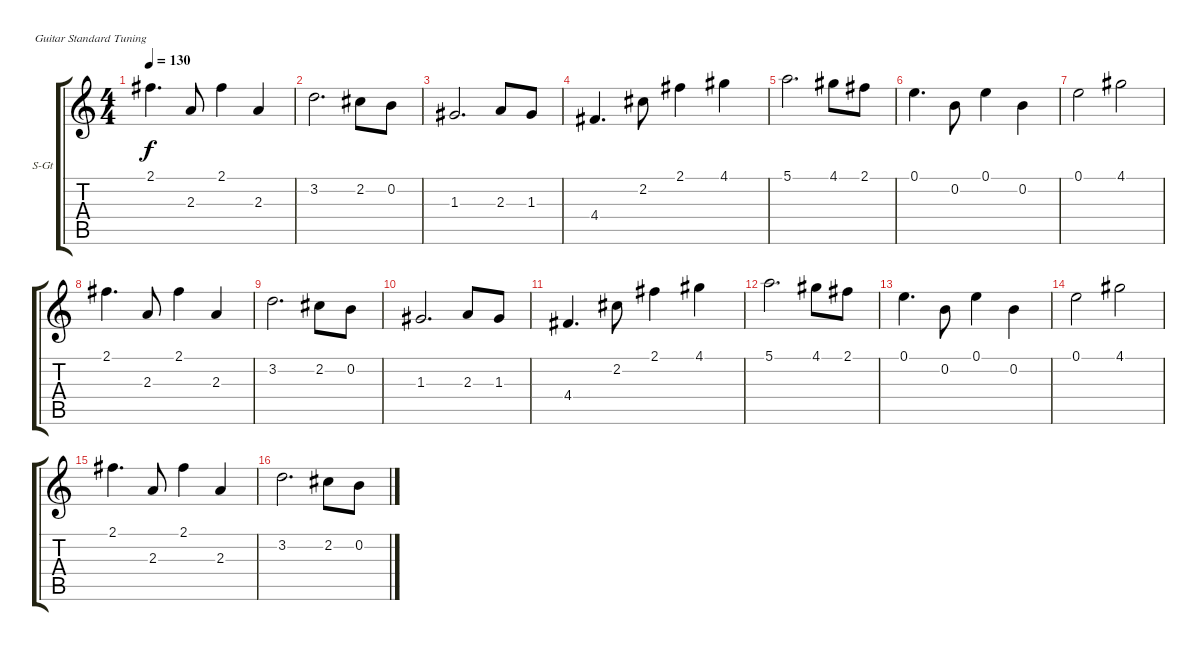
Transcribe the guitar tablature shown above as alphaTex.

\bracketExtendMode groupsimilarinstruments
\firstSystemTrackNameOrientation horizontal
\otherSystemsTrackNameOrientation horizontal
\track ("Flute" "S-Gt") {instrument flute}
\staff {score tabs}
\tuning (E4 B3 G3 D3 A2 E2)
\displaytranspose 12
\ts (4 4)
\tempo 130
\clef g2
\ks c
2.1.4{d dy f} 2.3.8 2.1.4 2.3.4 |
3.2.2{d} 2.2.8 0.2.8 |
1.3.2{d} 2.3.8 1.3.8 |
4.4.4{d} 2.2.8 2.1.4 4.1.4 |
5.1.2{d} 4.1.8 2.1.8 |
0.1.4{d} 0.2.8 0.1.4 0.2.4 |
0.1.2 4.1.2 |
2.1.4{d} 2.3.8 2.1.4 2.3.4 |
3.2.2{d} 2.2.8 0.2.8 |
1.3.2{d} 2.3.8 1.3.8 |
4.4.4{d} 2.2.8 2.1.4 4.1.4 |
5.1.2{d} 4.1.8 2.1.8 |
0.1.4{d} 0.2.8 0.1.4 0.2.4 |
0.1.2 4.1.2 |
2.1.4{d} 2.3.8 2.1.4 2.3.4 |
3.2.2{d} 2.2.8 0.2.8
